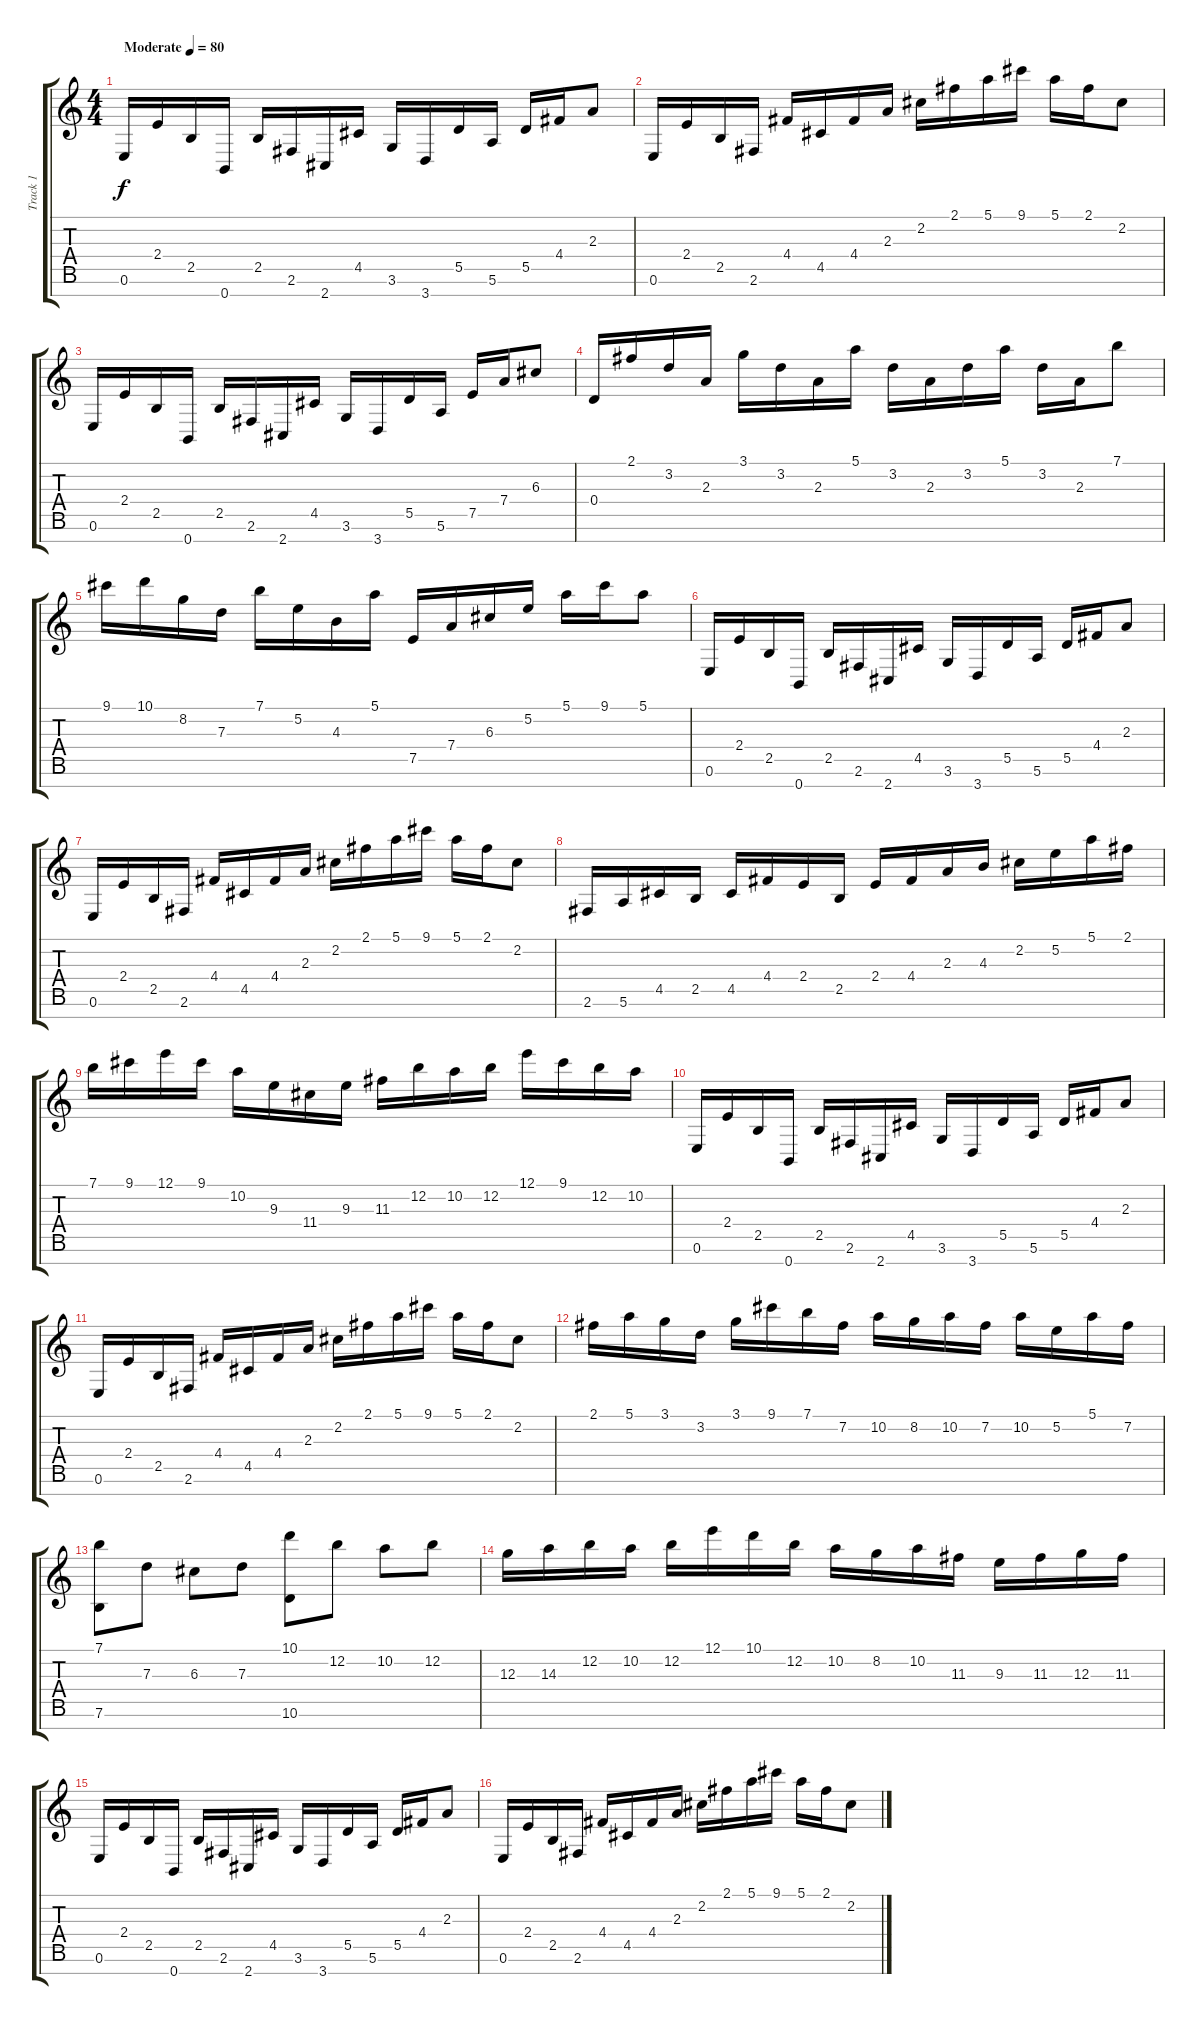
\track ("Track 1" "Track 1") {instrument acousticguitarnylon}
\staff {score tabs}
\tuning (E4 B3 G3 D3 A2 E2 B1) {hide}
\ts (4 4)
\tempo (80 "Moderate")
\clef g2
\ks c
0.6.16{dy f instrument acousticguitarnylon} 2.4.16 2.5.16 0.7.16 2.5.16 2.6.16 2.7.16 4.5.16 3.6.16 3.7.16 5.5.16 5.6.16 5.5.16 4.4.16 2.3.8 |
0.6.16 2.4.16 2.5.16 2.6.16 4.4.16 4.5.16 4.4.16 2.3.16 2.2.16 2.1.16 5.1.16 9.1.16 5.1.16 2.1.16 2.2.8 |
0.6.16 2.4.16 2.5.16 0.7.16 2.5.16 2.6.16 2.7.16 4.5.16 3.6.16 3.7.16 5.5.16 5.6.16 7.5.16 7.4.16 6.3.8 |
0.4.16 2.1.16 3.2.16 2.3.16 3.1.16 3.2.16 2.3.16 5.1.16 3.2.16 2.3.16 3.2.16 5.1.16 3.2.16 2.3.16 7.1.8 |
9.1.16 10.1.16 8.2.16 7.3.16 7.1.16 5.2.16 4.3.16 5.1.16 7.5.16 7.4.16 6.3.16 5.2.16 5.1.16 9.1.16 5.1.8 |
0.6.16 2.4.16 2.5.16 0.7.16 2.5.16 2.6.16 2.7.16 4.5.16 3.6.16 3.7.16 5.5.16 5.6.16 5.5.16 4.4.16 2.3.8 |
0.6.16 2.4.16 2.5.16 2.6.16 4.4.16 4.5.16 4.4.16 2.3.16 2.2.16 2.1.16 5.1.16 9.1.16 5.1.16 2.1.16 2.2.8 |
2.6.16 5.6.16 4.5.16 2.5.16 4.5.16 4.4.16 2.4.16 2.5.16 2.4.16 4.4.16 2.3.16 4.3.16 2.2.16 5.2.16 5.1.16 2.1.16 |
7.1.16 9.1.16 12.1.16 9.1.16 10.2.16 9.3.16 11.4.16 9.3.16 11.3.16 12.2.16 10.2.16 12.2.16 12.1.16 9.1.16 12.2.16 10.2.16 |
0.6.16 2.4.16 2.5.16 0.7.16 2.5.16 2.6.16 2.7.16 4.5.16 3.6.16 3.7.16 5.5.16 5.6.16 5.5.16 4.4.16 2.3.8 |
0.6.16 2.4.16 2.5.16 2.6.16 4.4.16 4.5.16 4.4.16 2.3.16 2.2.16 2.1.16 5.1.16 9.1.16 5.1.16 2.1.16 2.2.8 |
2.1.16 5.1.16 3.1.16 3.2.16 3.1.16 9.1.16 7.1.16 7.2.16 10.2.16 8.2.16 10.2.16 7.2.16 10.2.16 5.2.16 5.1.16 7.2.16 |
(7.1 7.6).8 7.3.8 6.3.8 7.3.8 (10.1 10.6).8 12.2.8 10.2.8 12.2.8 |
12.3.16 14.3.16 12.2.16 10.2.16 12.2.16 12.1.16 10.1.16 12.2.16 10.2.16 8.2.16 10.2.16 11.3.16 9.3.16 11.3.16 12.3.16 11.3.16 |
0.6.16 2.4.16 2.5.16 0.7.16 2.5.16 2.6.16 2.7.16 4.5.16 3.6.16 3.7.16 5.5.16 5.6.16 5.5.16 4.4.16 2.3.8 |
0.6.16 2.4.16 2.5.16 2.6.16 4.4.16 4.5.16 4.4.16 2.3.16 2.2.16 2.1.16 5.1.16 9.1.16 5.1.16 2.1.16 2.2.8
